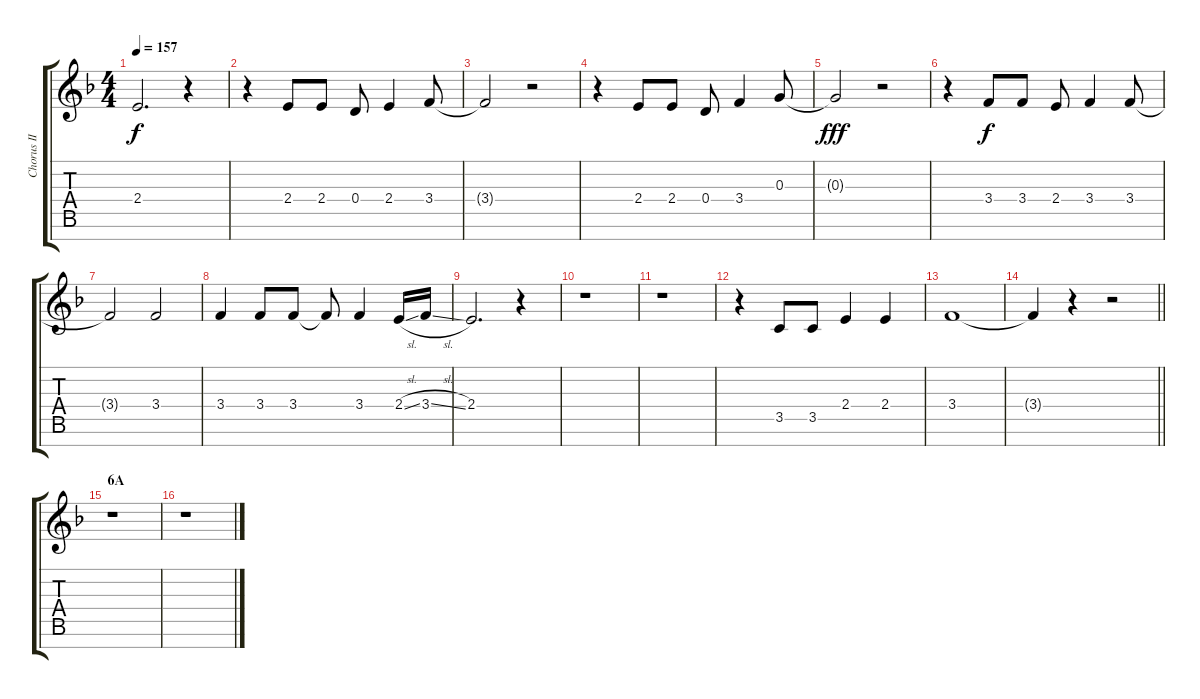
\track ("Chorus II" "Chorus II") {instrument voiceoohs}
\staff {score tabs}
\tuning (E5 B4 G4 D4 A3 E3 B2) {hide}
\ts (4 4)
\tempo 157
\clef g2
\ks f
2.4.2{d dy f} r.4 |
r.4 2.4.8 2.4.8 0.4.8 2.4.4 3.4.8 |
3.4{t}.2 r.2 |
r.4 2.4.8 2.4.8 0.4.8 3.4.4 0.3.8 |
0.3{t}.2{dy fff} r.2 |
r.4 3.4.8{dy f} 3.4.8 2.4.8 3.4.4 3.4.8 |
3.4{t}.2 3.4.2 |
3.4.4 3.4.8 3.4.8 3.4{t}.8 3.4.4 2.4{sl}.16 3.4{sl}.16 |
2.4.2{d} r.4 |
r.1 |
r.1 |
r.4 3.5.8 3.5.8 2.4.4 2.4.4 |
3.4.1 |
\barLineRight lightlight
3.4{t}.4 r.4 r.2 |
\section ("" "6A")
r.1 |
r.1
